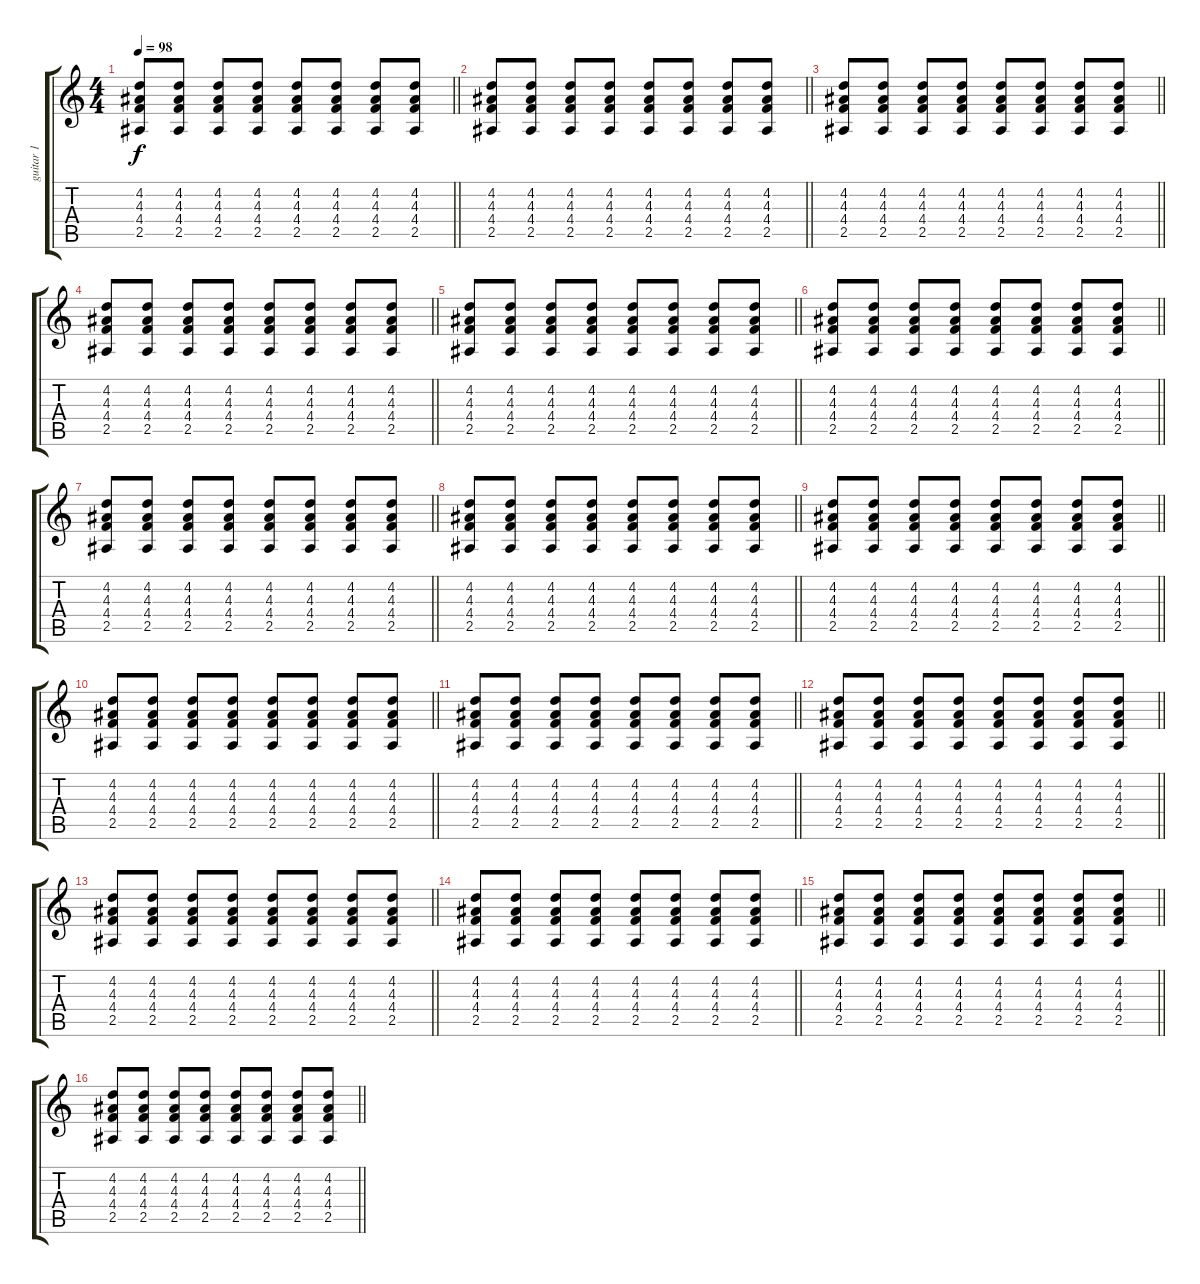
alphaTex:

\track ("guitar 1" "guitar 1") {instrument overdrivenguitar}
\staff {score tabs}
\tuning (Eb4 Bb3 Gb3 Db3 Ab2 Eb2) {hide}
\ts (4 4)
\tempo 98
\clef g2
\barLineRight lightlight
\ks c
(4.2 4.3 4.4 2.5).8{dy f} (4.2 4.3 4.4 2.5).8 (4.2 4.3 4.4 2.5).8 (4.2 4.3 4.4 2.5).8 (4.2 4.3 4.4 2.5).8 (4.2 4.3 4.4 2.5).8 (4.2 4.3 4.4 2.5).8 (4.2 4.3 4.4 2.5).8 |
\barLineRight lightlight
(4.2 4.3 4.4 2.5).8 (4.2 4.3 4.4 2.5).8 (4.2 4.3 4.4 2.5).8 (4.2 4.3 4.4 2.5).8 (4.2 4.3 4.4 2.5).8 (4.2 4.3 4.4 2.5).8 (4.2 4.3 4.4 2.5).8 (4.2 4.3 4.4 2.5).8 |
\barLineRight lightlight
(4.2 4.3 4.4 2.5).8 (4.2 4.3 4.4 2.5).8 (4.2 4.3 4.4 2.5).8 (4.2 4.3 4.4 2.5).8 (4.2 4.3 4.4 2.5).8 (4.2 4.3 4.4 2.5).8 (4.2 4.3 4.4 2.5).8 (4.2 4.3 4.4 2.5).8 |
\barLineRight lightlight
(4.2 4.3 4.4 2.5).8 (4.2 4.3 4.4 2.5).8 (4.2 4.3 4.4 2.5).8 (4.2 4.3 4.4 2.5).8 (4.2 4.3 4.4 2.5).8 (4.2 4.3 4.4 2.5).8 (4.2 4.3 4.4 2.5).8 (4.2 4.3 4.4 2.5).8 |
\barLineRight lightlight
(4.2 4.3 4.4 2.5).8 (4.2 4.3 4.4 2.5).8 (4.2 4.3 4.4 2.5).8 (4.2 4.3 4.4 2.5).8 (4.2 4.3 4.4 2.5).8 (4.2 4.3 4.4 2.5).8 (4.2 4.3 4.4 2.5).8 (4.2 4.3 4.4 2.5).8 |
\barLineRight lightlight
(4.2 4.3 4.4 2.5).8 (4.2 4.3 4.4 2.5).8 (4.2 4.3 4.4 2.5).8 (4.2 4.3 4.4 2.5).8 (4.2 4.3 4.4 2.5).8 (4.2 4.3 4.4 2.5).8 (4.2 4.3 4.4 2.5).8 (4.2 4.3 4.4 2.5).8 |
\barLineRight lightlight
(4.2 4.3 4.4 2.5).8 (4.2 4.3 4.4 2.5).8 (4.2 4.3 4.4 2.5).8 (4.2 4.3 4.4 2.5).8 (4.2 4.3 4.4 2.5).8 (4.2 4.3 4.4 2.5).8 (4.2 4.3 4.4 2.5).8 (4.2 4.3 4.4 2.5).8 |
\barLineRight lightlight
(4.2 4.3 4.4 2.5).8 (4.2 4.3 4.4 2.5).8 (4.2 4.3 4.4 2.5).8 (4.2 4.3 4.4 2.5).8 (4.2 4.3 4.4 2.5).8 (4.2 4.3 4.4 2.5).8 (4.2 4.3 4.4 2.5).8 (4.2 4.3 4.4 2.5).8 |
\barLineRight lightlight
(4.2 4.3 4.4 2.5).8 (4.2 4.3 4.4 2.5).8 (4.2 4.3 4.4 2.5).8 (4.2 4.3 4.4 2.5).8 (4.2 4.3 4.4 2.5).8 (4.2 4.3 4.4 2.5).8 (4.2 4.3 4.4 2.5).8 (4.2 4.3 4.4 2.5).8 |
\barLineRight lightlight
(4.2 4.3 4.4 2.5).8 (4.2 4.3 4.4 2.5).8 (4.2 4.3 4.4 2.5).8 (4.2 4.3 4.4 2.5).8 (4.2 4.3 4.4 2.5).8 (4.2 4.3 4.4 2.5).8 (4.2 4.3 4.4 2.5).8 (4.2 4.3 4.4 2.5).8 |
\barLineRight lightlight
(4.2 4.3 4.4 2.5).8 (4.2 4.3 4.4 2.5).8 (4.2 4.3 4.4 2.5).8 (4.2 4.3 4.4 2.5).8 (4.2 4.3 4.4 2.5).8 (4.2 4.3 4.4 2.5).8 (4.2 4.3 4.4 2.5).8 (4.2 4.3 4.4 2.5).8 |
\barLineRight lightlight
(4.2 4.3 4.4 2.5).8 (4.2 4.3 4.4 2.5).8 (4.2 4.3 4.4 2.5).8 (4.2 4.3 4.4 2.5).8 (4.2 4.3 4.4 2.5).8 (4.2 4.3 4.4 2.5).8 (4.2 4.3 4.4 2.5).8 (4.2 4.3 4.4 2.5).8 |
\barLineRight lightlight
(4.2 4.3 4.4 2.5).8 (4.2 4.3 4.4 2.5).8 (4.2 4.3 4.4 2.5).8 (4.2 4.3 4.4 2.5).8 (4.2 4.3 4.4 2.5).8 (4.2 4.3 4.4 2.5).8 (4.2 4.3 4.4 2.5).8 (4.2 4.3 4.4 2.5).8 |
\barLineRight lightlight
(4.2 4.3 4.4 2.5).8 (4.2 4.3 4.4 2.5).8 (4.2 4.3 4.4 2.5).8 (4.2 4.3 4.4 2.5).8 (4.2 4.3 4.4 2.5).8 (4.2 4.3 4.4 2.5).8 (4.2 4.3 4.4 2.5).8 (4.2 4.3 4.4 2.5).8 |
\barLineRight lightlight
(4.2 4.3 4.4 2.5).8 (4.2 4.3 4.4 2.5).8 (4.2 4.3 4.4 2.5).8 (4.2 4.3 4.4 2.5).8 (4.2 4.3 4.4 2.5).8 (4.2 4.3 4.4 2.5).8 (4.2 4.3 4.4 2.5).8 (4.2 4.3 4.4 2.5).8 |
\barLineRight lightlight
(4.2 4.3 4.4 2.5).8 (4.2 4.3 4.4 2.5).8 (4.2 4.3 4.4 2.5).8 (4.2 4.3 4.4 2.5).8 (4.2 4.3 4.4 2.5).8 (4.2 4.3 4.4 2.5).8 (4.2 4.3 4.4 2.5).8 (4.2 4.3 4.4 2.5).8
